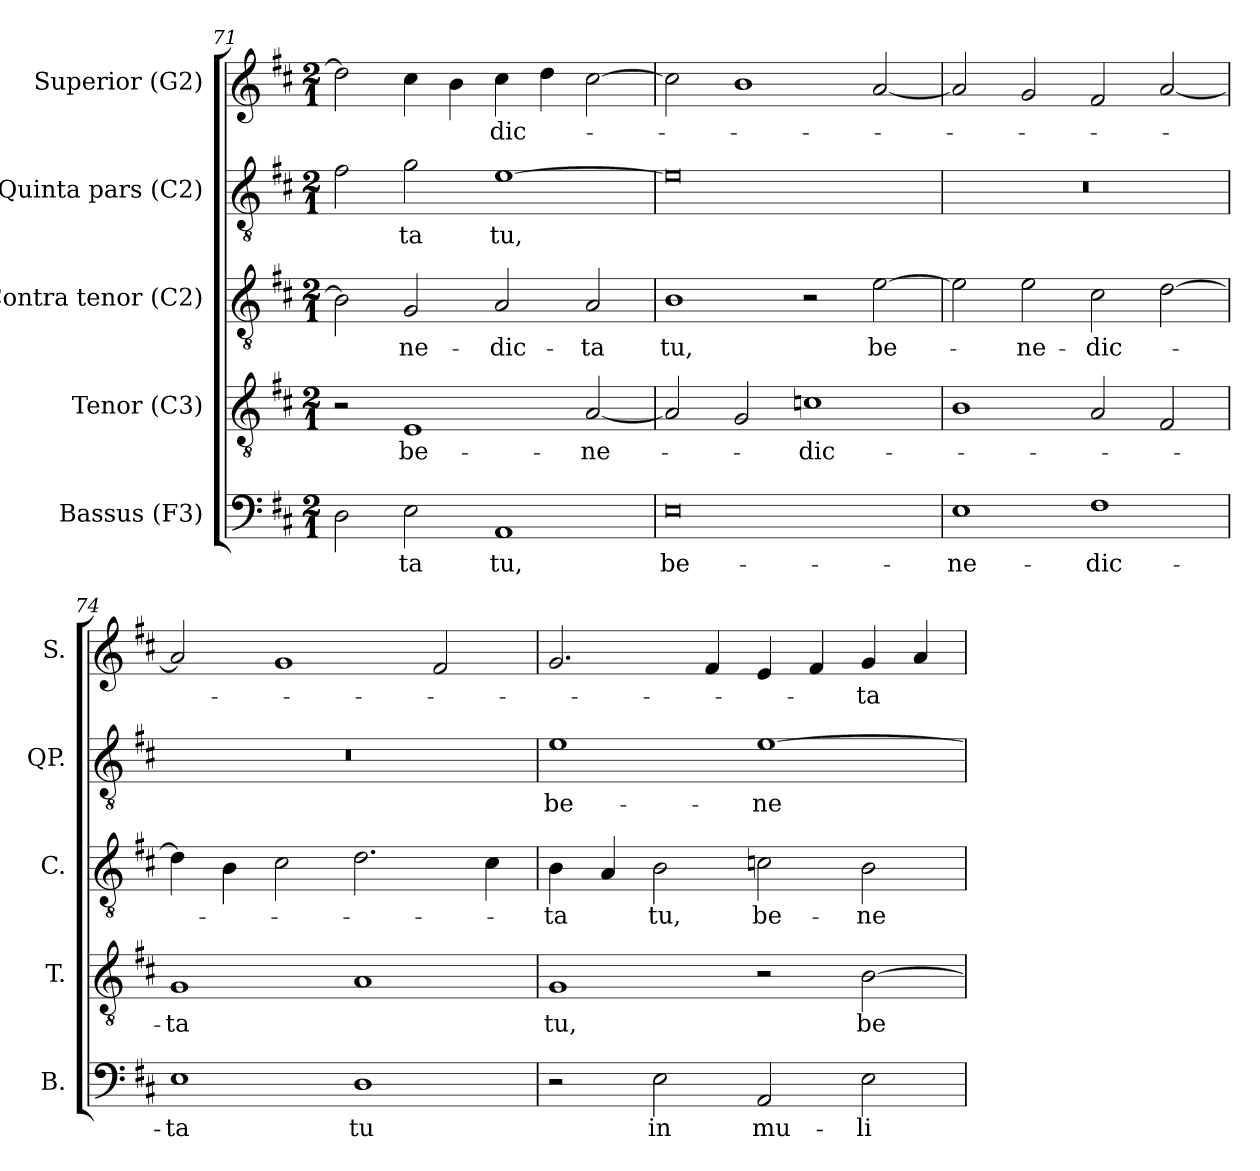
**kern	**text	**kern	**text	**kern	**text	**kern	**text	**kern	**text
*part5	*part5	*part4	*part4	*part3	*part3	*part2	*part2	*part1	*part1
*staff5	*staff5	*staff4	*staff4	*staff3	*staff3	*staff2	*staff2	*staff1	*staff1
*I"Bassus (F3)	*	*I"Tenor (C3)	*	*I"Contra tenor (C2)	*	*I"Quinta pars (C2)	*	*I"Superior (G2)	*
*I'B.	*	*I'T.	*	*I'C.	*	*I'QP.	*	*I'S.	*
*clefF4	*	*clefGv2	*	*clefGv2	*	*clefGv2	*	*clefG2	*
*	*	*ITrd7c12	*	*ITrd7c12	*	*ITrd7c12	*	*	*
*k[f#c#]	*	*k[f#c#]	*	*k[f#c#]	*	*k[f#c#]	*	*k[f#c#]	*
*D:	*	*D:	*	*D:	*	*D:	*	*D:	*
*M2/1	*	*M2/1	*	*M2/1	*	*M2/1	*	*M2/1	*
=71	=71	=71	=71	=71	=71	=71	=71	=71	=71
2Di\	.	2r	.	2BBi\]	.	2F#i\	.	2ddi\]	.
!	!LO:LY:b:color=#000000	!	!	!	!	!	!	!	!
!	!	!	!LO:LY:b:color=#000000	!	!	!	!	!	!
!	!	!	!	!	!LO:LY:b:color=#000000	!	!	!	!
!	!	!	!	!	!	!	!LO:LY:b:color=#000000	!	!
2Ei\	-ta	1EEi	be-	2GGi/	-ne-	2Gi\	-ta	4cc#i\	.
.	.	.	.	.	.	.	.	4bi\	.
!	!LO:LY:b:color=#000000	!	!	!	!	!	!	!	!
!	!	!	!	!	!LO:LY:b:color=#000000	!	!	!	!
!	!	!	!	!	!	!	!LO:LY:b:color=#000000	!	!
!	!	!	!	!	!	!	!	!	!LO:LY:b:color=#000000
1AAi	tu,	.	.	2AAi/	-dic-	[1Ei	tu,	4cc#i\	-dic-
.	.	.	.	.	.	.	.	4ddi\	.
!	!	!	!LO:LY:b:color=#000000	!	!	!	!	!	!
!	!	!	!	!	!LO:LY:b:color=#000000	!	!	!	!
.	.	[2AAi/	-ne-	2AAi/	-ta	.	.	[2cc#i\	.
=72	=72	=72	=72	=72	=72	=72	=72	=72	=72
!	!LO:LY:b:color=#000000	!	!	!	!	!	!	!	!
!	!	!	!	!	!LO:LY:b:color=#000000	!	!	!	!
0Ei	be-	2AAi/]	.	1BBi	tu,	0Ei]	.	2cc#i\]	.
.	.	2GGi/	.	.	.	.	.	1bi	.
!	!	!	!LO:LY:b:color=#000000	!	!	!	!	!	!
.	.	1Ci	-dic-	2r	.	.	.	.	.
!	!	!	!	!	!LO:LY:b:color=#000000	!	!	!	!
.	.	.	.	[2Ei\	be-	.	.	[2ai/	.
!!LO:PB:g=z
=73	=73	=73	=73	=73	=73	=73	=73	=73	=73
!	!LO:LY:b:color=#000000	!	!	!	!	!LO:N:vis=1	!	!	!
1Ei	-ne-	1BBi	.	2Ei\]	.	0r	.	2ai/]	.
!	!	!	!	!	!LO:LY:b:color=#000000	!	!	!	!
.	.	.	.	2Ei\	-ne-	.	.	2gi/	.
!	!LO:LY:b:color=#000000	!	!	!	!	!	!	!	!
!	!	!	!	!	!LO:LY:b:color=#000000	!	!	!	!
1F#i	-dic-	2AAi/	.	2C#i\	-dic-	.	.	2f#i/	.
.	.	2FF#i/	.	[2Di\	.	.	.	[2ai/	.
=74	=74	=74	=74	=74	=74	=74	=74	=74	=74
!	!LO:LY:b:color=#000000	!	!	!	!	!	!	!	!
!	!	!	!LO:LY:b:color=#000000	!	!	!LO:N:vis=1	!	!	!
1Ei	-ta	1GGi	-ta	4Di\]	.	0r	.	2ai/]	.
.	.	.	.	4BBi\	.	.	.	.	.
.	.	.	.	2C#i\	.	.	.	1gi	.
!	!LO:LY:b:color=#000000	!	!	!	!	!	!	!	!
1Di	tu	1AAi	.	2.Di\	.	.	.	.	.
.	.	.	.	.	.	.	.	2f#i/	.
.	.	.	.	4C#i\	.	.	.	.	.
=75	=75	=75	=75	=75	=75	=75	=75	=75	=75
!	!	!	!LO:LY:b:color=#000000	!	!	!	!	!	!
!	!	!	!	!	!LO:LY:b:color=#000000	!	!	!	!
!	!	!	!	!	!	!	!LO:LY:b:color=#000000	!	!
2r	.	1GGi	tu,	4BBi\	-ta	1Ei	be-	2.gi/	.
.	.	.	.	4AAi/	.	.	.	.	.
!	!LO:LY:b:color=#000000	!	!	!	!	!	!	!	!
!	!	!	!	!	!LO:LY:b:color=#000000	!	!	!	!
2Ei\	in	.	.	2BBi\	tu,	.	.	.	.
.	.	.	.	.	.	.	.	4f#i/	.
!	!LO:LY:b:color=#000000	!	!	!	!	!	!	!	!
!	!	!	!	!	!LO:LY:b:color=#000000	!	!	!	!
!	!	!	!	!	!	!	!LO:LY:b:color=#000000	!	!
2AAi/	mu-	2r	.	2Ci\	be-	[1Ei	-ne-	4ei/	.
.	.	.	.	.	.	.	.	4f#i/	.
!	!LO:LY:b:color=#000000	!	!	!	!	!	!	!	!
!	!	!	!LO:LY:b:color=#000000	!	!	!	!	!	!
!	!	!	!	!	!LO:LY:b:color=#000000	!	!	!	!
!	!	!	!	!	!	!	!	!	!LO:LY:b:color=#000000
2Ei\	-li-	[2BBi\	be-	2BBi\	-ne-	.	.	4gi/	-ta
.	.	.	.	.	.	.	.	4ai/	.
=	=	=	=	=	=	=	=	=	=
*-	*-	*-	*-	*-	*-	*-	*-	*-	*-
